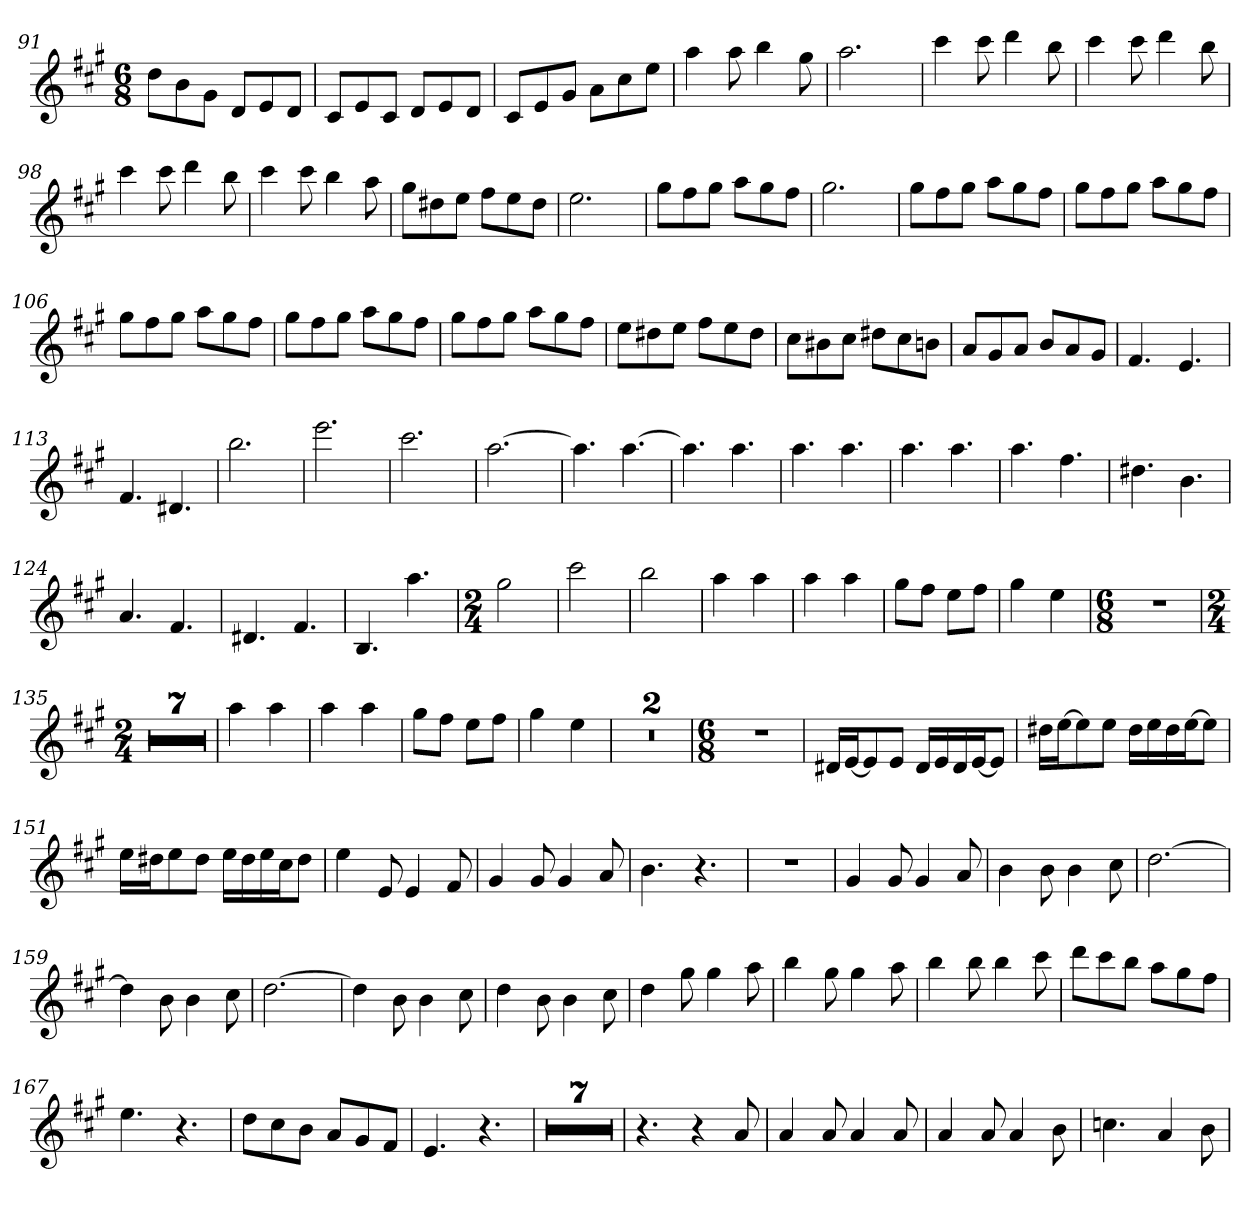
**kern
*part1
*staff1
*clefG2
*k[f#c#g#]
*A:
*M6/8
=91
8dd\L
8b\
8g#\J
8d/L
8e/
8d/J
=92
8c#/L
8e/
8c#/J
8d/L
8e/
8d/J
=93
8c#/L
8e/
8g#/J
8a\L
8cc#\
8ee\J
=94
4aa
8aa
4bb
8gg#
=95
2.aa
=96
4ccc#
8ccc#
4ddd
8bb
=97
4ccc#
8ccc#
4ddd
8bb
=98
4ccc#
8ccc#
4ddd
8bb
=99
4ccc#
8ccc#
4bb
8aa
=100
8gg#\L
8dd#X\
8ee\J
8ff#\L
8ee\
8dd#\J
=101
2.ee
=102
8gg#\L
8ff#\
8gg#\J
8aa\L
8gg#\
8ff#\J
=103
2.gg#
=104
8gg#\L
8ff#\
8gg#\J
8aa\L
8gg#\
8ff#\J
=105
8gg#\L
8ff#\
8gg#\J
8aa\L
8gg#\
8ff#\J
=106
8gg#\L
8ff#\
8gg#\J
8aa\L
8gg#\
8ff#\J
=107
8gg#\L
8ff#\
8gg#\J
8aa\L
8gg#\
8ff#\J
=108
8gg#\L
8ff#\
8gg#\J
8aa\L
8gg#\
8ff#\J
=109
8ee\L
8dd#X\
8ee\J
8ff#\L
8ee\
8dd#\J
=110
8cc#\L
8b#X\
8cc#\J
8dd#X\L
8cc#\
8bn\J
=111
8a/L
8g#/
8a/J
8b/L
8a/
8g#/J
=112
4.f#
4.e
=113
4.f#
4.d#X
=114
2.bb
=115
2.eee
=116
2.ccc#
=117
[2.aa
=118
4.aa]
[4.aa
=119
4.aa]
4.aa
=120
4.aa
4.aa
=121
4.aa
4.aa
=122
4.aa
4.ff#
=123
4.dd#X
4.b
=124
4.a
4.f#
=125
4.d#X
4.f#
=126
4.B
4.aa
=127
*M2/4
2gg#
=128
2ccc#
=129
2bb
=130
4aa
4aa
=131
4aa
4aa
=132
8gg#\L
8ff#\J
8ee\L
8ff#\J
=133
4gg#
4ee
=134
*M6/8
2.r
=135
*M2/4
2r
=136
2r
=137
2r
=138
2r
=139
2r
=140
2r
=141
2r
=142
4aa
4aa
=143
4aa
4aa
=144
8gg#\L
8ff#\J
8ee\L
8ff#\J
=145
4gg#
4ee
=146
2r
=147
2r
=148
*M6/8
2.r
=149
16d#X/LL
[16e/J
8e/]
8e/J
16d#/LL
16e/
16d#/
[16e/J
8e/J]
=150
16dd#X\LL
[16ee\J
8ee\]
8ee\J
16dd#\LL
16ee\
16dd#\
[16ee\J
8ee\J]
=151
16ee\LL
16dd#X\J
8ee\
8dd#\J
16ee\LL
16dd#\
16ee\
16cc#\J
8dd#\J
=152
4ee
8e
4e
8f#
=153
4g#
8g#
4g#
8a
=154
4.b
4.r
=155
2.r
=156
4g#
8g#
4g#
8a
=157
4b
8b
4b
8cc#
=158
[2.dd
=159
4dd]
8b
4b
8cc#
=160
[2.dd
=161
4dd]
8b
4b
8cc#
=162
4dd
8b
4b
8cc#
=163
4dd
8gg#
4gg#
8aa
=164
4bb
8gg#
4gg#
8aa
=165
4bb
8bb
4bb
8ccc#
=166
8ddd\L
8ccc#\
8bb\J
8aa\L
8gg#\
8ff#\J
=167
4.ee
4.r
=168
8dd\L
8cc#\
8b\J
8a/L
8g#/
8f#/J
=169
4.e
4.r
=170
2.r
=171
2.r
=172
2.r
=173
2.r
=174
2.r
=175
2.r
=176
2.r
=177
4.r
4r
8a
=178
4a
8a
4a
8a
=179
4a
8a
4a
8b
=180
4.ccn
4a
8b
=
*-
